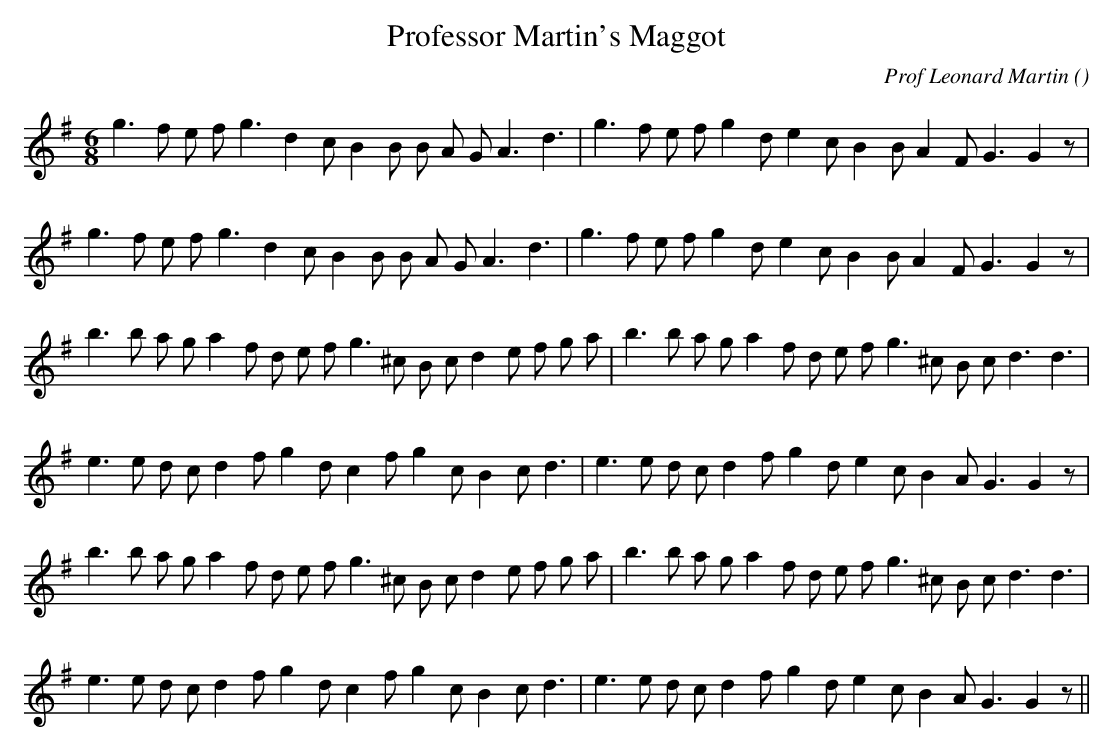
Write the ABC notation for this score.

X:1
T: Professor Martin's Maggot
C:Prof Leonard Martin
O:
M:6/8
K:G
K:G
M:6/8
L:1/16
g6 f2 e2 f2 g6 d4 c2 B4 B2 B2 A2 G2 A6 d6 |g6 f2 e2 f2 g4 d2 e4 c2 B4 B2 A4 F2 G6G4 z2 |
g6 f2 e2 f2 g6 d4 c2 B4 B2 B2 A2 G2 A6 d6 |g6 f2 e2 f2 g4 d2 e4 c2 B4 B2 A4 F2 G6G4 z2 |
b6 b2 a2 g2 a4 f2 d2 e2 f2 g6 ^c2 B2 c2 d4 e2 f2 g2 a2 |b6 b2 a2 g2 a4 f2 d2 e2 f2 g6 ^c2 B2 c2 d6 d6 |
e6 e2 d2 c2 d4 f2 g4 d2 c4 f2 g4 c2 B4 c2 d6 |e6 e2 d2 c2 d4 f2 g4 d2 e4 c2 B4 A2 G6G4 z2 |
b6 b2 a2 g2 a4 f2 d2 e2 f2 g6 ^c2 B2 c2 d4 e2 f2 g2 a2 |b6 b2 a2 g2 a4 f2 d2 e2 f2 g6 ^c2 B2 c2 d6 d6 |
e6 e2 d2 c2 d4 f2 g4 d2 c4 f2 g4 c2 B4 c2 d6 |e6 e2 d2 c2 d4 f2 g4 d2 e4 c2 B4 A2 G6G4 z2 ||
